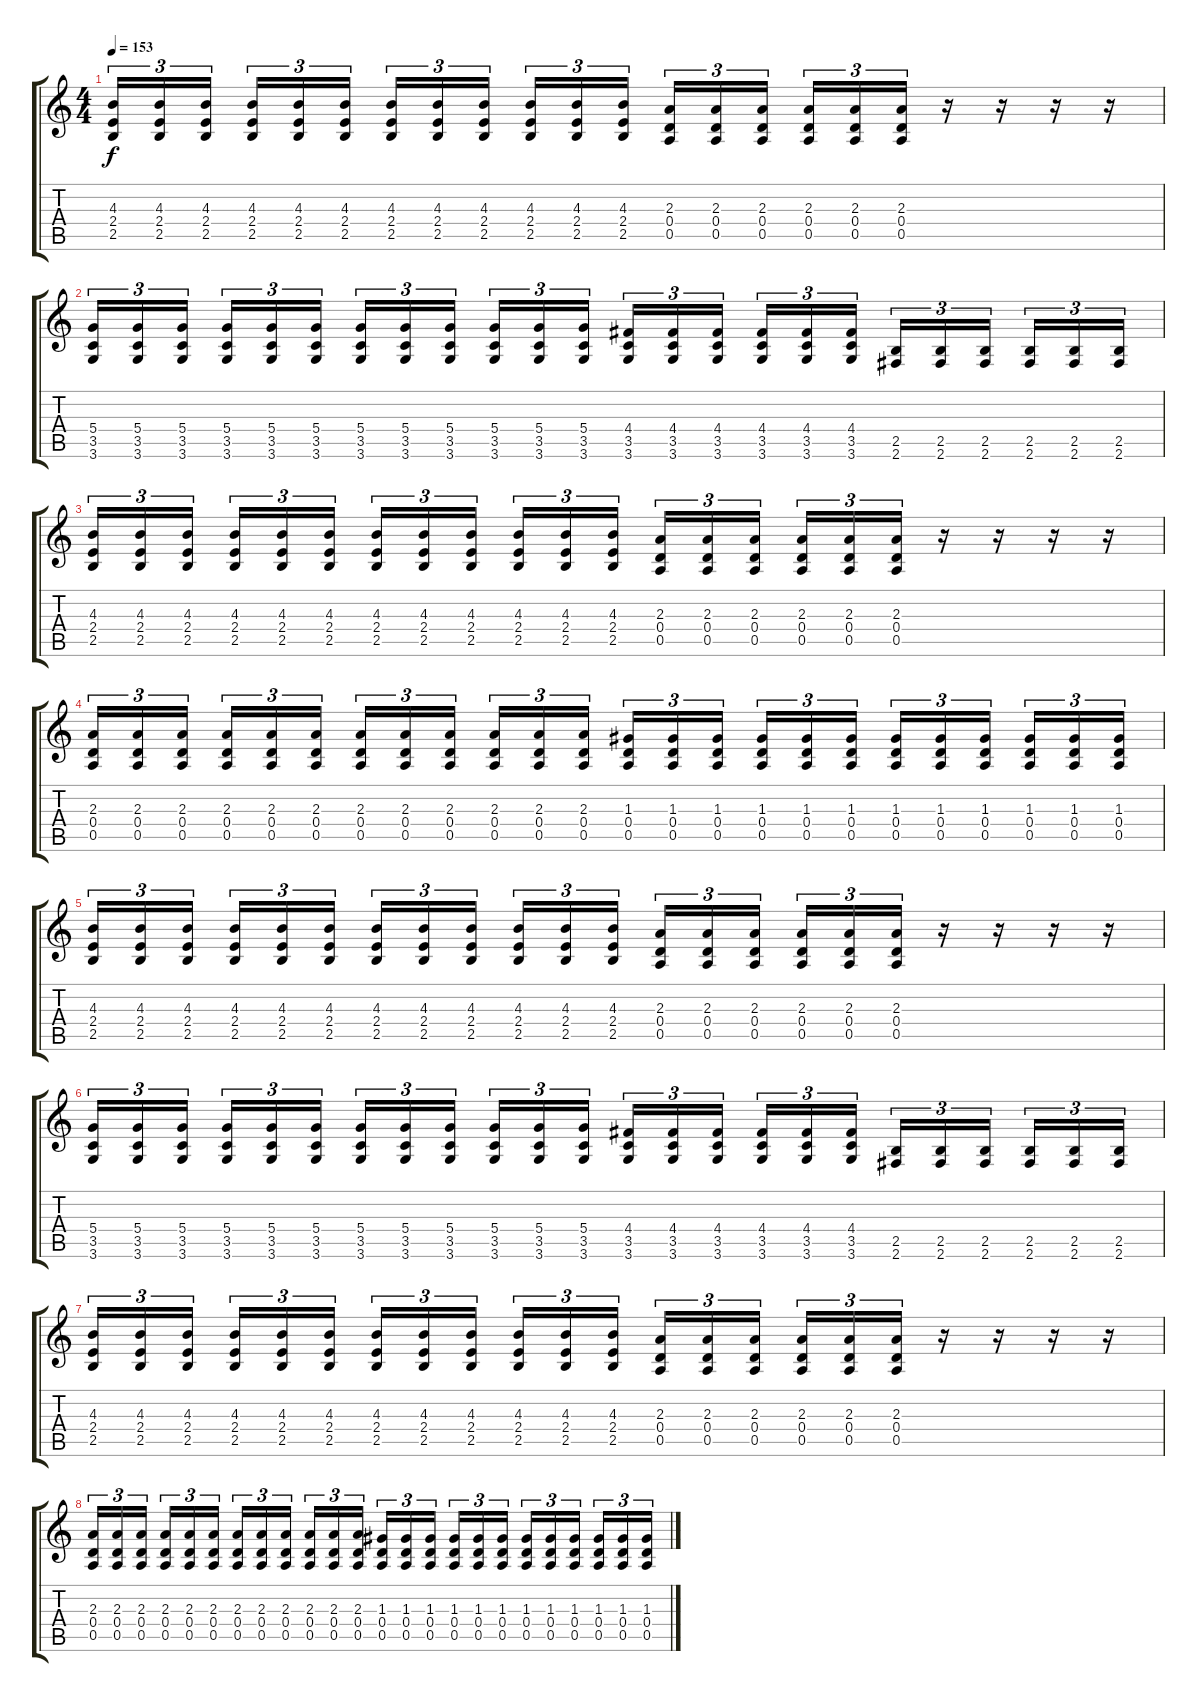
\track "" {instrument overdrivenguitar}
\staff {score tabs}
\tuning (E4 B3 G3 D3 A2 E2) {hide}
\ts (4 4)
\tempo 153
\clef g2
\ks c
(4.3 2.4 2.5).16{tu (3 2) dy f volume 14} (4.3 2.4 2.5).16{tu (3 2)} (4.3 2.4 2.5).16{tu (3 2)} (4.3 2.4 2.5).16{tu (3 2)} (4.3 2.4 2.5).16{tu (3 2)} (4.3 2.4 2.5).16{tu (3 2)} (4.3 2.4 2.5).16{tu (3 2)} (4.3 2.4 2.5).16{tu (3 2)} (4.3 2.4 2.5).16{tu (3 2)} (4.3 2.4 2.5).16{tu (3 2)} (4.3 2.4 2.5).16{tu (3 2)} (4.3 2.4 2.5).16{tu (3 2)} (2.3 0.4 0.5).16{tu (3 2)} (2.3 0.4 0.5).16{tu (3 2)} (2.3 0.4 0.5).16{tu (3 2)} (2.3 0.4 0.5).16{tu (3 2)} (2.3 0.4 0.5).16{tu (3 2)} (2.3 0.4 0.5).16{tu (3 2)} r.16 r.16 r.16 r.16 |
(5.4 3.5 3.6).16{tu (3 2)} (5.4 3.5 3.6).16{tu (3 2)} (5.4 3.5 3.6).16{tu (3 2)} (5.4 3.5 3.6).16{tu (3 2)} (5.4 3.5 3.6).16{tu (3 2)} (5.4 3.5 3.6).16{tu (3 2)} (5.4 3.5 3.6).16{tu (3 2)} (5.4 3.5 3.6).16{tu (3 2)} (5.4 3.5 3.6).16{tu (3 2)} (5.4 3.5 3.6).16{tu (3 2)} (5.4 3.5 3.6).16{tu (3 2)} (5.4 3.5 3.6).16{tu (3 2)} (4.4 3.5 3.6).16{tu (3 2)} (4.4 3.5 3.6).16{tu (3 2)} (4.4 3.5 3.6).16{tu (3 2)} (4.4 3.5 3.6).16{tu (3 2)} (4.4 3.5 3.6).16{tu (3 2)} (4.4 3.5 3.6).16{tu (3 2)} (2.5 2.6).16{tu (3 2)} (2.5 2.6).16{tu (3 2)} (2.5 2.6).16{tu (3 2)} (2.5 2.6).16{tu (3 2)} (2.5 2.6).16{tu (3 2)} (2.5 2.6).16{tu (3 2)} |
(4.3 2.4 2.5).16{tu (3 2)} (4.3 2.4 2.5).16{tu (3 2)} (4.3 2.4 2.5).16{tu (3 2)} (4.3 2.4 2.5).16{tu (3 2)} (4.3 2.4 2.5).16{tu (3 2)} (4.3 2.4 2.5).16{tu (3 2)} (4.3 2.4 2.5).16{tu (3 2)} (4.3 2.4 2.5).16{tu (3 2)} (4.3 2.4 2.5).16{tu (3 2)} (4.3 2.4 2.5).16{tu (3 2)} (4.3 2.4 2.5).16{tu (3 2)} (4.3 2.4 2.5).16{tu (3 2)} (2.3 0.4 0.5).16{tu (3 2)} (2.3 0.4 0.5).16{tu (3 2)} (2.3 0.4 0.5).16{tu (3 2)} (2.3 0.4 0.5).16{tu (3 2)} (2.3 0.4 0.5).16{tu (3 2)} (2.3 0.4 0.5).16{tu (3 2)} r.16 r.16 r.16 r.16 |
(2.3 0.4 0.5).16{tu (3 2)} (2.3 0.4 0.5).16{tu (3 2)} (2.3 0.4 0.5).16{tu (3 2)} (2.3 0.4 0.5).16{tu (3 2)} (2.3 0.4 0.5).16{tu (3 2)} (2.3 0.4 0.5).16{tu (3 2)} (2.3 0.4 0.5).16{tu (3 2)} (2.3 0.4 0.5).16{tu (3 2)} (2.3 0.4 0.5).16{tu (3 2)} (2.3 0.4 0.5).16{tu (3 2)} (2.3 0.4 0.5).16{tu (3 2)} (2.3 0.4 0.5).16{tu (3 2)} (1.3 0.4 0.5).16{tu (3 2)} (1.3 0.4 0.5).16{tu (3 2)} (1.3 0.4 0.5).16{tu (3 2)} (1.3 0.4 0.5).16{tu (3 2)} (1.3 0.4 0.5).16{tu (3 2)} (1.3 0.4 0.5).16{tu (3 2)} (1.3 0.4 0.5).16{tu (3 2)} (1.3 0.4 0.5).16{tu (3 2)} (1.3 0.4 0.5).16{tu (3 2)} (1.3 0.4 0.5).16{tu (3 2)} (1.3 0.4 0.5).16{tu (3 2)} (1.3 0.4 0.5).16{tu (3 2)} |
(4.3 2.4 2.5).16{tu (3 2)} (4.3 2.4 2.5).16{tu (3 2)} (4.3 2.4 2.5).16{tu (3 2)} (4.3 2.4 2.5).16{tu (3 2)} (4.3 2.4 2.5).16{tu (3 2)} (4.3 2.4 2.5).16{tu (3 2)} (4.3 2.4 2.5).16{tu (3 2)} (4.3 2.4 2.5).16{tu (3 2)} (4.3 2.4 2.5).16{tu (3 2)} (4.3 2.4 2.5).16{tu (3 2)} (4.3 2.4 2.5).16{tu (3 2)} (4.3 2.4 2.5).16{tu (3 2)} (2.3 0.4 0.5).16{tu (3 2)} (2.3 0.4 0.5).16{tu (3 2)} (2.3 0.4 0.5).16{tu (3 2)} (2.3 0.4 0.5).16{tu (3 2)} (2.3 0.4 0.5).16{tu (3 2)} (2.3 0.4 0.5).16{tu (3 2)} r.16 r.16 r.16 r.16 |
(5.4 3.5 3.6).16{tu (3 2)} (5.4 3.5 3.6).16{tu (3 2)} (5.4 3.5 3.6).16{tu (3 2)} (5.4 3.5 3.6).16{tu (3 2)} (5.4 3.5 3.6).16{tu (3 2)} (5.4 3.5 3.6).16{tu (3 2)} (5.4 3.5 3.6).16{tu (3 2)} (5.4 3.5 3.6).16{tu (3 2)} (5.4 3.5 3.6).16{tu (3 2)} (5.4 3.5 3.6).16{tu (3 2)} (5.4 3.5 3.6).16{tu (3 2)} (5.4 3.5 3.6).16{tu (3 2)} (4.4 3.5 3.6).16{tu (3 2)} (4.4 3.5 3.6).16{tu (3 2)} (4.4 3.5 3.6).16{tu (3 2)} (4.4 3.5 3.6).16{tu (3 2)} (4.4 3.5 3.6).16{tu (3 2)} (4.4 3.5 3.6).16{tu (3 2)} (2.5 2.6).16{tu (3 2)} (2.5 2.6).16{tu (3 2)} (2.5 2.6).16{tu (3 2)} (2.5 2.6).16{tu (3 2)} (2.5 2.6).16{tu (3 2)} (2.5 2.6).16{tu (3 2)} |
(4.3 2.4 2.5).16{tu (3 2)} (4.3 2.4 2.5).16{tu (3 2)} (4.3 2.4 2.5).16{tu (3 2)} (4.3 2.4 2.5).16{tu (3 2)} (4.3 2.4 2.5).16{tu (3 2)} (4.3 2.4 2.5).16{tu (3 2)} (4.3 2.4 2.5).16{tu (3 2)} (4.3 2.4 2.5).16{tu (3 2)} (4.3 2.4 2.5).16{tu (3 2)} (4.3 2.4 2.5).16{tu (3 2)} (4.3 2.4 2.5).16{tu (3 2)} (4.3 2.4 2.5).16{tu (3 2)} (2.3 0.4 0.5).16{tu (3 2)} (2.3 0.4 0.5).16{tu (3 2)} (2.3 0.4 0.5).16{tu (3 2)} (2.3 0.4 0.5).16{tu (3 2)} (2.3 0.4 0.5).16{tu (3 2)} (2.3 0.4 0.5).16{tu (3 2)} r.16 r.16 r.16 r.16 |
(2.3 0.4 0.5).16{tu (3 2)} (2.3 0.4 0.5).16{tu (3 2)} (2.3 0.4 0.5).16{tu (3 2)} (2.3 0.4 0.5).16{tu (3 2)} (2.3 0.4 0.5).16{tu (3 2)} (2.3 0.4 0.5).16{tu (3 2)} (2.3 0.4 0.5).16{tu (3 2)} (2.3 0.4 0.5).16{tu (3 2)} (2.3 0.4 0.5).16{tu (3 2)} (2.3 0.4 0.5).16{tu (3 2)} (2.3 0.4 0.5).16{tu (3 2)} (2.3 0.4 0.5).16{tu (3 2)} (1.3 0.4 0.5).16{tu (3 2) volume 10} (1.3 0.4 0.5).16{tu (3 2)} (1.3 0.4 0.5).16{tu (3 2)} (1.3 0.4 0.5).16{tu (3 2)} (1.3 0.4 0.5).16{tu (3 2)} (1.3 0.4 0.5).16{tu (3 2)} (1.3 0.4 0.5).16{tu (3 2)} (1.3 0.4 0.5).16{tu (3 2)} (1.3 0.4 0.5).16{tu (3 2)} (1.3 0.4 0.5).16{tu (3 2)} (1.3 0.4 0.5).16{tu (3 2)} (1.3 0.4 0.5).16{tu (3 2)}
